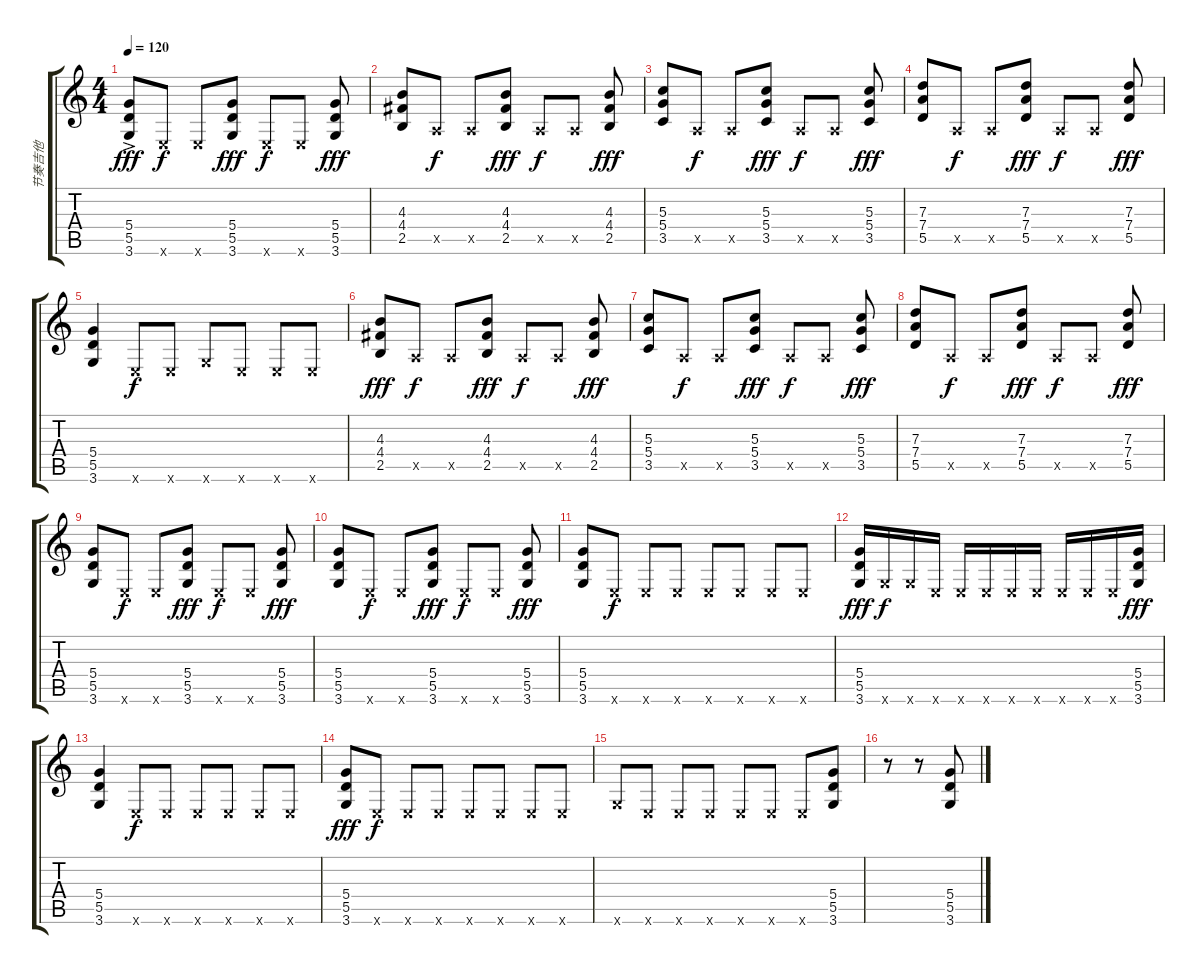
\track ("节奏吉他" "节奏吉他") {instrument overdrivenguitar}
\staff {score tabs}
\tuning (E4 B3 G3 D3 A2 E2) {hide}
\ts (4 4)
\tempo 120
\clef g2
\ks c
(5.4 5.5 3.6{ac}).8{dy fff instrument overdrivenguitar} 0.6{x}.8{dy f} 0.6{x}.8 (5.4 5.5 3.6).8{dy fff} 0.6{x}.8{dy f} 0.6{x}.8 (5.4 5.5 3.6).8{dy fff} |
(4.3 4.4 2.5).8 0.5{x}.8{dy f} 0.5{x}.8 (4.3 4.4 2.5).8{dy fff} 0.5{x}.8{dy f} 0.5{x}.8 (4.3 4.4 2.5).8{dy fff} |
(5.3 5.4 3.5).8 0.5{x}.8{dy f} 0.5{x}.8 (5.3 5.4 3.5).8{dy fff} 0.5{x}.8{dy f} 0.5{x}.8 (5.3 5.4 3.5).8{dy fff} |
(7.3 7.4 5.5).8 0.5{x}.8{dy f} 0.5{x}.8 (7.3 7.4 5.5).8{dy fff} 0.5{x}.8{dy f} 0.5{x}.8 (7.3 7.4 5.5).8{dy fff} |
(5.4 5.5 3.6).4 0.6{x}.8{dy f} 0.6{x}.8 3.6{x}.8 0.6{x}.8 0.6{x}.8 0.6{x}.8 |
(4.3 4.4 2.5).8{dy fff} 0.5{x}.8{dy f} 0.5{x}.8 (4.3 4.4 2.5).8{dy fff} 0.5{x}.8{dy f} 0.5{x}.8 (4.3 4.4 2.5).8{dy fff} |
(5.3 5.4 3.5).8 0.5{x}.8{dy f} 0.5{x}.8 (5.3 5.4 3.5).8{dy fff} 0.5{x}.8{dy f} 0.5{x}.8 (5.3 5.4 3.5).8{dy fff} |
(7.3 7.4 5.5).8 0.5{x}.8{dy f} 0.5{x}.8 (7.3 7.4 5.5).8{dy fff} 0.5{x}.8{dy f} 0.5{x}.8 (7.3 7.4 5.5).8{dy fff} |
(5.4 5.5 3.6).8 0.6{x}.8{dy f} 0.6{x}.8 (5.4 5.5 3.6).8{dy fff} 0.6{x}.8{dy f} 0.6{x}.8 (5.4 5.5 3.6).8{dy fff} |
(5.4 5.5 3.6).8 0.6{x}.8{dy f} 0.6{x}.8 (5.4 5.5 3.6).8{dy fff} 0.6{x}.8{dy f} 0.6{x}.8 (5.4 5.5 3.6).8{dy fff} |
(5.4 5.5 3.6).8 0.6{x}.8{dy f} 0.6{x}.8 0.6{x}.8 0.6{x}.8 0.6{x}.8 0.6{x}.8 0.6{x}.8 |
(5.4 5.5 3.6).16{dy fff} 3.6{x}.16{dy f} 3.6{x}.16 0.6{x}.16 0.6{x}.16 0.6{x}.16 0.6{x}.16 0.6{x}.16 0.6{x}.16 0.6{x}.16 0.6{x}.16 (5.4 5.5 3.6).16{dy fff} |
(5.4 5.5 3.6).4 0.6{x}.8{dy f} 0.6{x}.8 0.6{x}.8 0.6{x}.8 0.6{x}.8 0.6{x}.8 |
(5.4 5.5 3.6).8{dy fff} 0.6{x}.8{dy f} 0.6{x}.8 0.6{x}.8 0.6{x}.8 0.6{x}.8 0.6{x}.8 0.6{x}.8 |
3.6{x}.8 0.6{x}.8 0.6{x}.8 0.6{x}.8 0.6{x}.8 0.6{x}.8 0.6{x}.8 (5.4 5.5 3.6).8 |
r.8 r.8 (5.4 5.5 3.6).8
